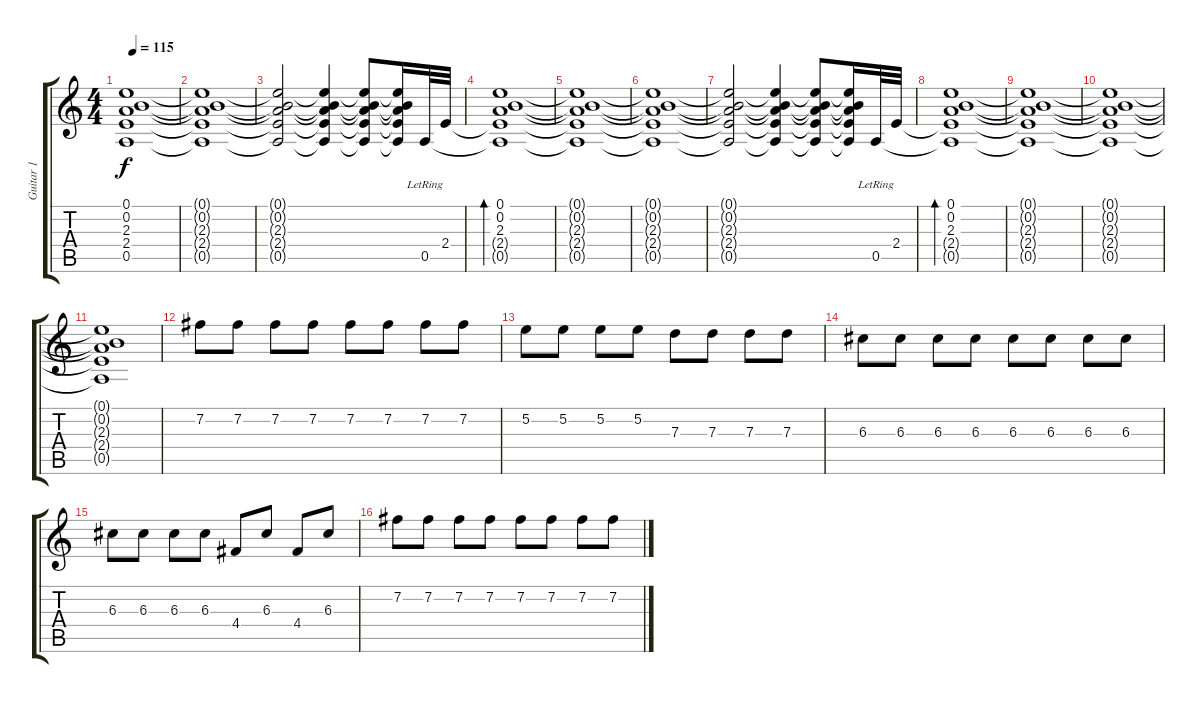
\track ("Guitar 1" "Guitar 1") {instrument electricguitarclean}
\staff {score tabs}
\tuning (E4 B3 G3 D3 A2 D2) {hide}
\ts (4 4)
\tempo 115
\clef g2
\ks c
(0.1{t} 0.2{t} 2.3{t} 2.4{t} 0.5{t}).1{dy f} |
(0.1{t} 0.2{t} 2.3{t} 2.4{t} 0.5{t}).1 |
(0.1{t} 0.2{t} 2.3{t} 2.4{t} 0.5{t}).2 (0.1{t} 0.2{t} 2.3{t} 2.4{t} 0.5{t}).4 (0.1{t} 0.2{t} 2.3{t} 2.4{t} 0.5{t}).8 (0.1{t} 0.2{t} 2.3{t} 2.4{t} 0.5{t}).16 0.5{lr}.32 2.4{lr}.32 |
(0.1 0.2 2.3 2.4{t} 0.5{t}).1{bd 240} |
(0.1{t} 0.2{t} 2.3{t} 2.4{t} 0.5{t}).1 |
(0.1{t} 0.2{t} 2.3{t} 2.4{t} 0.5{t}).1 |
(0.1{t} 0.2{t} 2.3{t} 2.4{t} 0.5{t}).2 (0.1{t} 0.2{t} 2.3{t} 2.4{t} 0.5{t}).4 (0.1{t} 0.2{t} 2.3{t} 2.4{t} 0.5{t}).8 (0.1{t} 0.2{t} 2.3{t} 2.4{t} 0.5{t}).16 0.5{lr}.32 2.4{lr}.32 |
(0.1 0.2 2.3 2.4{t} 0.5{t}).1{bd 240} |
(0.1{t} 0.2{t} 2.3{t} 2.4{t} 0.5{t}).1 |
(0.1{t} 0.2{t} 2.3{t} 2.4{t} 0.5{t}).1 |
(0.1{t} 0.2{t} 2.3{t} 2.4{t} 0.5{t}).1 |
7.2.8 7.2.8 7.2.8 7.2.8 7.2.8 7.2.8 7.2.8 7.2.8 |
5.2.8 5.2.8 5.2.8 5.2.8 7.3.8 7.3.8 7.3.8 7.3.8 |
6.3.8 6.3.8 6.3.8 6.3.8 6.3.8 6.3.8 6.3.8 6.3.8 |
6.3.8 6.3.8 6.3.8 6.3.8 4.4.8 6.3.8 4.4.8 6.3.8 |
7.2.8 7.2.8 7.2.8 7.2.8 7.2.8 7.2.8 7.2.8 7.2.8
